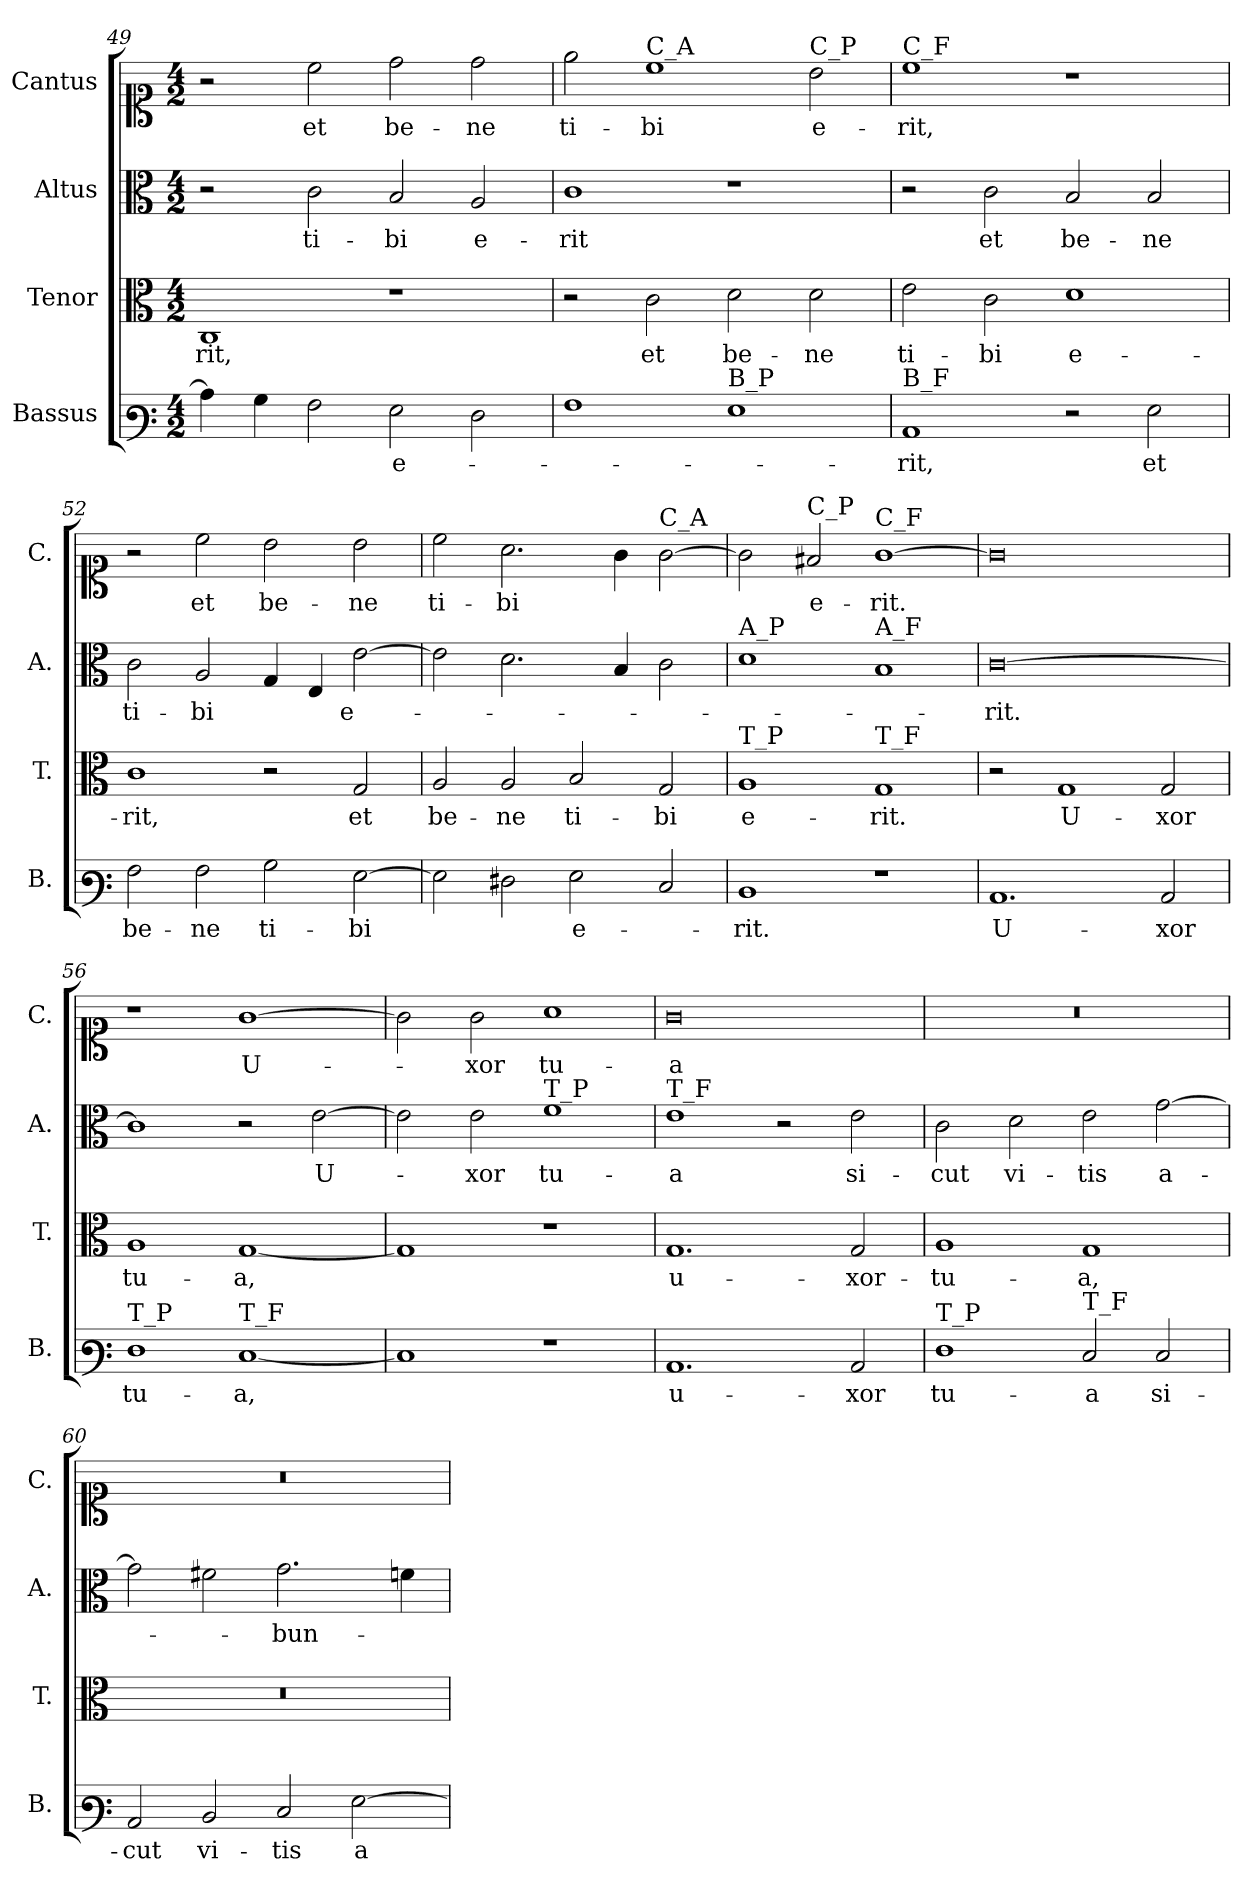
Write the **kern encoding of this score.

**kern	**text	**kern	**text	**kern	**text	**kern	**text
*part4	*part4	*part3	*part3	*part2	*part2	*part1	*part1
*staff4	*staff4	*staff3	*staff3	*staff2	*staff2	*staff1	*staff1
*I"Bassus	*	*I"Tenor	*	*I"Altus	*	*I"Cantus	*
*I'B.	*	*I'T.	*	*I'A.	*	*I'C.	*
*clefF3	*	*clefC3	*	*clefC3	*	*clefC1	*
*k[]	*	*k[]	*	*k[]	*	*k[]	*
*M4/2	*	*M4/2	*	*M4/2	*	*M4/2	*
=49	=49	=49	=49	=49	=49	=49	=49
4c\]	.	1C	-rit,	2r	.	2r	.
4B\	.	.	.	.	.	.	.
2A\	.	.	.	2c\	ti-	2cc\	et
2G\	e-	1r	.	2B/	bi	2dd\	be-
2F\	.	.	.	2A/	e-	2dd\	-ne
=50	=50	=50	=50	=50	=50	=50	=50
1A	.	2r	.	1c	-rit	2ee\	ti-
!	!	!	!	!	!	!LO:TX:a:t=C_A	!
.	.	2c\	et	.	.	1cc	-bi
!LO:TX:a:t=B_P	!	!	!	!	!	!	!
1G	.	2d\	be-	1r	.	.	.
!	!	!	!	!	!	!LO:TX:a:t=C_P	!
.	.	2d\	-ne	.	.	2b\	e-
=51	=51	=51	=51	=51	=51	=51	=51
!	!	!	!	!	!	!LO:TX:a:t=C_F	!
!LO:TX:a:t=B_F	!	!	!	!	!	!	!
1C	-rit,	2e\	ti-	2r	.	1cc	-rit,
.	.	2c\	-bi	2c\	et	.	.
2r	.	1d	e-	2B/	be-	1r	.
2G\	et	.	.	2B/	-ne	.	.
=52	=52	=52	=52	=52	=52	=52	=52
2A\	be-	1c	-rit,	2c\	ti-	2r	.
2A\	-ne	.	.	2A/	-bi	2cc\	et
2B\	ti-	2r	.	4G/	.	2b\	be-
.	.	.	.	4E/	.	.	.
[2G\	-bi	2G/	et	[2e\	e-	2b\	-ne
=53	=53	=53	=53	=53	=53	=53	=53
2G\]	.	2A/	be-	2e\]	.	2cc\	ti-
2F#X\	.	2A/	-ne	2.d\	.	2.a\	-bi
2G\	e-	2B/	ti-	.	.	.	.
.	.	.	.	4B/	.	4g\	.
!	!	!	!	!	!	!LO:TX:a:t=C_A	!
2E/	.	2G/	-bi	2c\	.	[2g\	.
=54	=54	=54	=54	=54	=54	=54	=54
!	!	!	!	!LO:TX:a:t=A_P	!	!	!
!	!	!LO:TX:a:t=T_P	!	!	!	!	!
1D	-rit.	1A	e-	1d	.	2g\]	.
!	!	!	!	!	!	!LO:TX:a:t=C_P	!
.	.	.	.	.	.	2f#X/	e-
!	!	!	!	!	!	!LO:TX:a:t=C_F	!
!	!	!	!	!LO:TX:a:t=A_F	!	!	!
!	!	!LO:TX:a:t=T_F	!	!	!	!	!
1r	.	1G	-rit.	1B	.	[1g	-rit.
=55	=55	=55	=55	=55	=55	=55	=55
1.C	U-	2r	.	[0c	-rit.	0g]	.
.	.	1G	U-	.	.	.	.
2C/	-xor	2G/	-xor	.	.	.	.
=56	=56	=56	=56	=56	=56	=56	=56
!LO:TX:a:t=T_P	!	!	!	!	!	!	!
1F	tu-	1A	tu-	1c]	.	1r	.
!LO:TX:a:t=T_F	!	!	!	!	!	!	!
[1E	-a,	[1G	-a,	2r	.	[1g	U-
.	.	.	.	[2e\	U-	.	.
=57	=57	=57	=57	=57	=57	=57	=57
1E]	.	1G]	.	2e\]	.	2g\]	.
.	.	.	.	2e\	-xor	2g\	-xor
!	!	!	!	!LO:TX:a:t=T_P	!	!	!
1r	.	1r	.	1f	tu-	1a	tu-
=58	=58	=58	=58	=58	=58	=58	=58
!	!	!	!	!LO:TX:a:t=T_F	!	!	!
1.C	u-	1.G	u-	1e	-a	0g	-a
.	.	.	.	2r	.	.	.
2C/	-xor	2G/	-xor-	2e\	si-	.	.
=59	=59	=59	=59	=59	=59	=59	=59
!LO:TX:a:t=T_P	!	!	!	!	!	!	!
!	!	!	!	!	!	!LO:N:vis=1	!
1F	tu-	1A	-tu-	2c\	-cut	0r	.
.	.	.	.	2d\	vi-	.	.
!LO:TX:a:t=T_F	!	!	!	!	!	!	!
2E/	-a	1G	-a,	2e\	-tis	.	.
2E/	si-	.	.	[2g\	a-	.	.
=60	=60	=60	=60	=60	=60	=60	=60
!	!	!LO:N:vis=1	!	!	!	!LO:N:vis=1	!
2C/	-cut	0r	.	2g\]	.	0r	.
2D/	vi-	.	.	2f#X\	.	.	.
2E/	-tis	.	.	2.g\	bun-	.	.
[2G\	a-	.	.	.	.	.	.
.	.	.	.	4fn\	.	.	.
=	=	=	=	=	=	=	=
*-	*-	*-	*-	*-	*-	*-	*-
